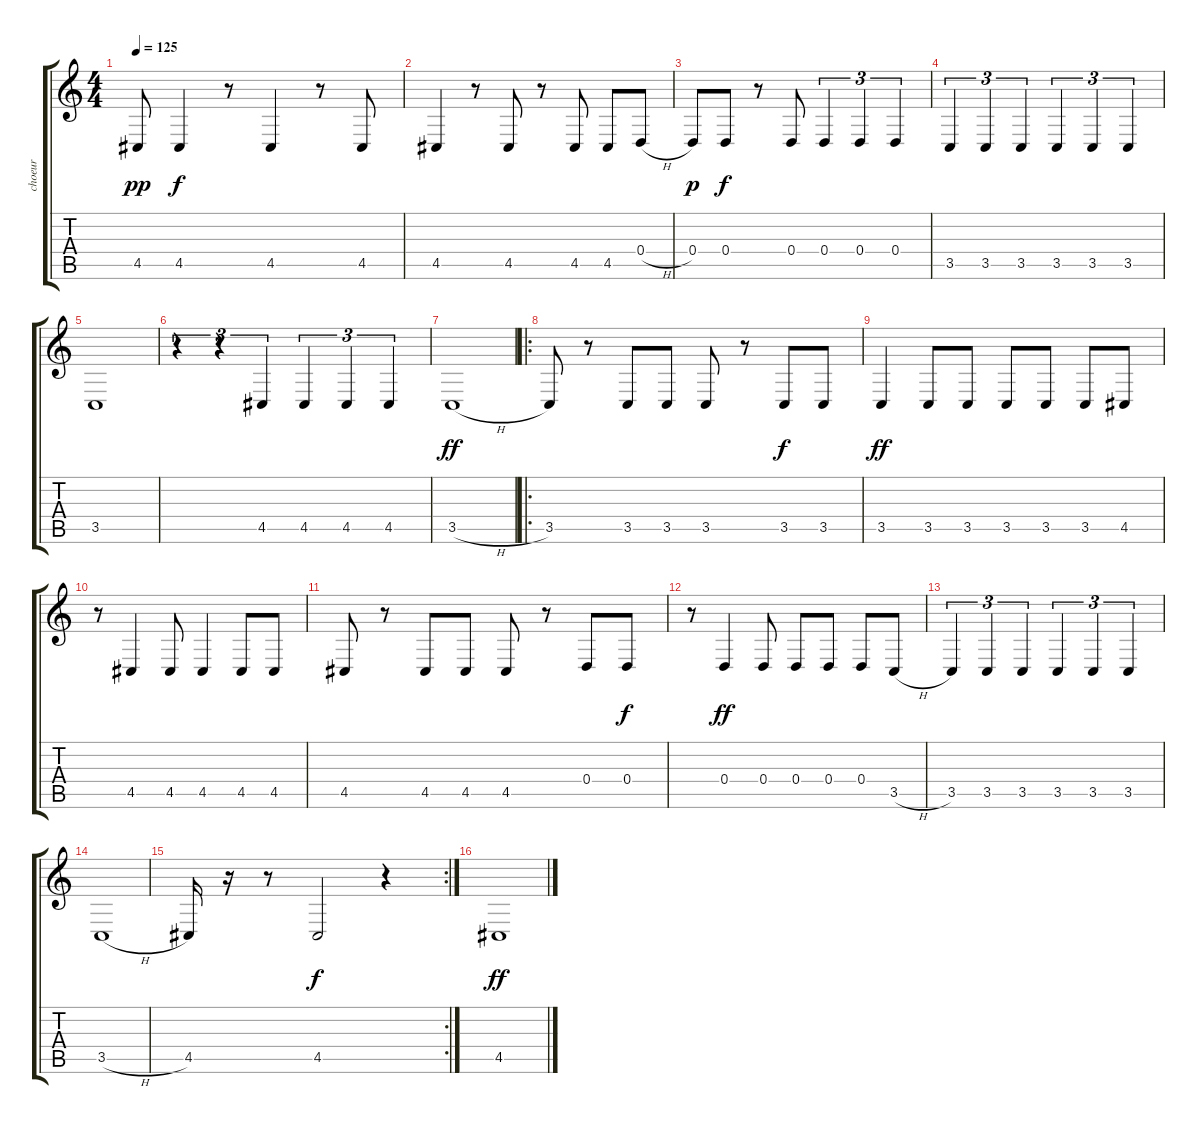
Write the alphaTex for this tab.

\track ("choeur" "choeur") {instrument blownbottle}
\staff {score tabs}
\tuning (E4 B3 G3 D3 A2 E2) {hide}
\ts (4 4)
\tempo 125
\clef g2
\ks c
4.5.8{dy pp} 4.5.4{dy f} r.8 4.5.4 r.8 4.5.8 |
4.5.4 r.8 4.5.8 r.8 4.5.8 4.5.8 0.4{h}.8 |
0.4.8{dy p} 0.4.8{dy f} r.8 0.4.8 0.4.4{tu (3 2)} 0.4.4{tu (3 2)} 0.4.4{tu (3 2)} |
3.5.4{tu (3 2)} 3.5.4{tu (3 2)} 3.5.4{tu (3 2)} 3.5.4{tu (3 2)} 3.5.4{tu (3 2)} 3.5.4{tu (3 2)} |
3.5.1 |
r.4{tu (3 2)} r.4{tu (3 2)} 4.5.4{tu (3 2)} 4.5.4{tu (3 2)} 4.5.4{tu (3 2)} 4.5.4{tu (3 2)} |
3.5{h}.1{dy ff} |
\ro
3.5.8{volume 11 instrument vibraphone} r.8 3.5.8 3.5.8 3.5.8 r.8 3.5.8{dy f} 3.5.8 |
3.5.4{dy ff} 3.5.8 3.5.8 3.5.8 3.5.8 3.5.8 4.5.8 |
r.8 4.5.4 4.5.8 4.5.4 4.5.8 4.5.8 |
4.5.8 r.8 4.5.8 4.5.8 4.5.8 r.8 0.4.8 0.4.8{dy f} |
r.8 0.4.4{dy ff} 0.4.8 0.4.8 0.4.8 0.4.8 3.5{h}.8 |
3.5.4{tu (3 2)} 3.5.4{tu (3 2)} 3.5.4{tu (3 2)} 3.5.4{tu (3 2)} 3.5.4{tu (3 2)} 3.5.4{tu (3 2)} |
3.5{h}.1 |
\rc 2
4.5.16 r.16 r.8 4.5.2{dy f} r.4 |
4.5{h}.1{dy ff volume 9 instrument blownbottle}
